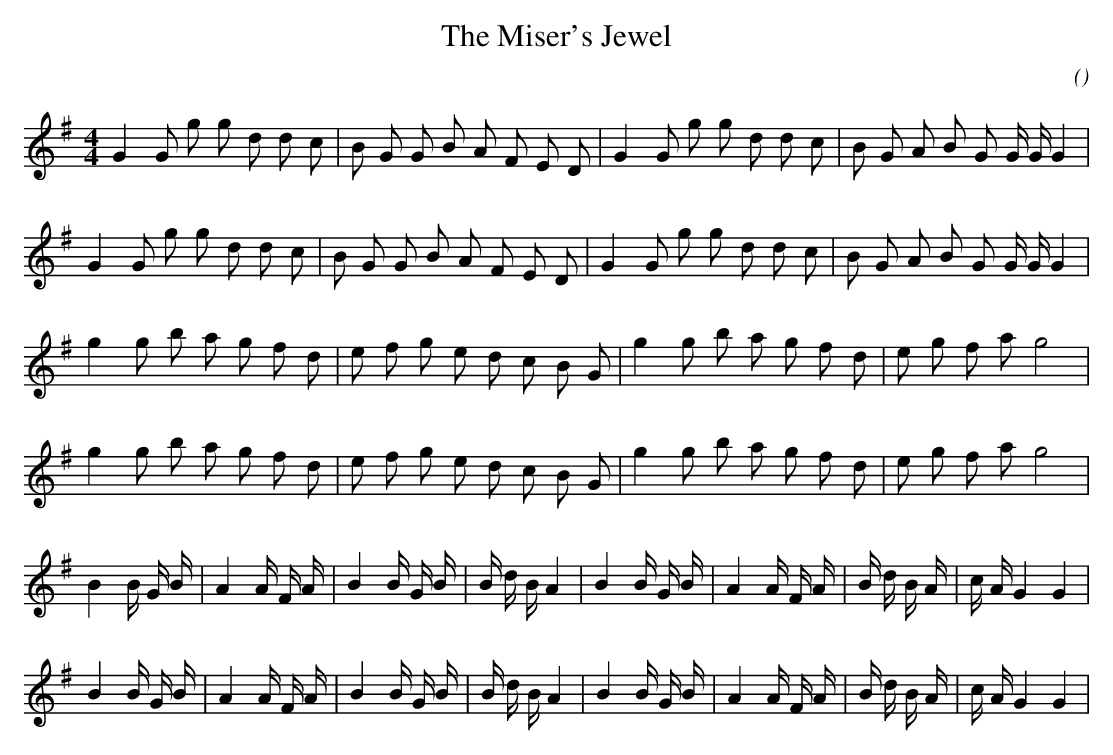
X:1
T: The Miser's Jewel
C:
O:
M:4/4
K:G
K:G
M:4/4
L:1/16
G4 G2 g2 g2 d2 d2 c2 |B2 G2 G2 B2 A2 F2 E2 D2 |G4 G2 g2 g2 d2 d2 c2 |B2 G2 A2 B2 G2 G G G4 |
G4 G2 g2 g2 d2 d2 c2 |B2 G2 G2 B2 A2 F2 E2 D2 |G4 G2 g2 g2 d2 d2 c2 |B2 G2 A2 B2 G2 G G G4 |
g4 g2 b2 a2 g2 f2 d2 |e2 f2 g2 e2 d2 c2 B2 G2 |g4 g2 b2 a2 g2 f2 d2 |e2 g2 f2 a2 g8 |
g4 g2 b2 a2 g2 f2 d2 |e2 f2 g2 e2 d2 c2 B2 G2 |g4 g2 b2 a2 g2 f2 d2 |e2 g2 f2 a2 g8 |
B4 B4/3 G4/3 B4/3 |A4 A4/3 F4/3 A4/3 |B4 B4/3 G4/3 B4/3 |B4/3 d4/3 B4/3 A4 |B4 B4/3 G4/3 B4/3 |A4 A4/3 F4/3 A4/3 |B4/3 d4/3 B4/3 A4/3 |c4/3 A4/3 G4 G4 |
B4 B4/3 G4/3 B4/3 |A4 A4/3 F4/3 A4/3 |B4 B4/3 G4/3 B4/3 |B4/3 d4/3 B4/3 A4 |B4 B4/3 G4/3 B4/3 |A4 A4/3 F4/3 A4/3 |B4/3 d4/3 B4/3 A4/3 |c4/3 A4/3 G4 G4 |
